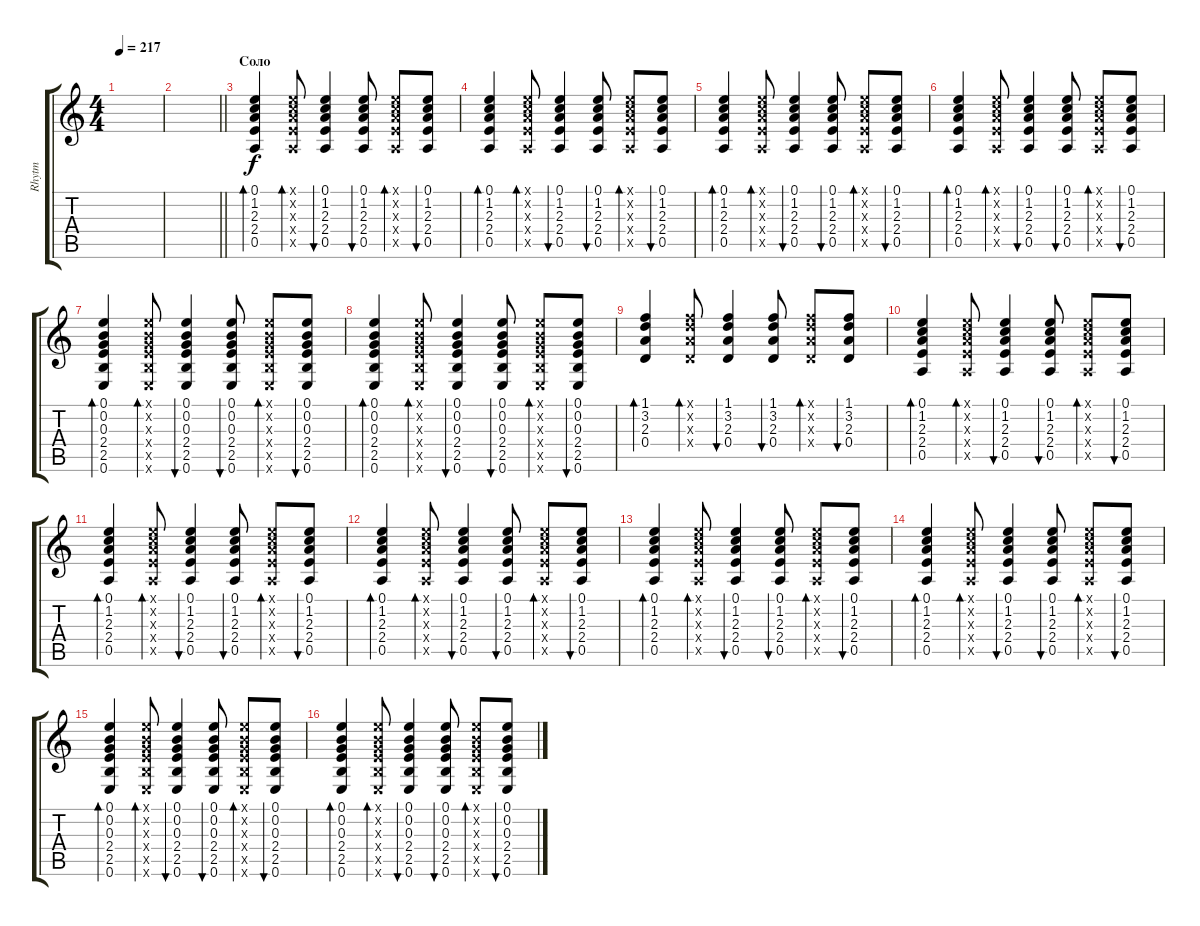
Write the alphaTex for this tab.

\track ("Rhytm" "Rhytm") {instrument acousticguitarsteel}
\staff {score tabs}
\tuning (E4 B3 G3 D3 A2 E2) {hide}
\ts (4 4)
\tempo 217
\clef g2
\ks c
|
\barLineRight lightlight
|
\section ("" "Соло")
(0.1 1.2 2.3 2.4 0.5).4{bd 60} (0.1{x} 1.2{x} 2.3{x} 2.4{x} 0.5{x}).8{bd 60} (0.1 1.2 2.3 2.4 0.5).4{bu 60} (0.1 1.2 2.3 2.4 0.5).8{bu 60} (0.1{x} 1.2{x} 2.3{x} 2.4{x} 0.5{x}).8{bd 60} (0.1 1.2 2.3 2.4 0.5).8{bu 60} |
(0.1 1.2 2.3 2.4 0.5).4{bd 60} (0.1{x} 1.2{x} 2.3{x} 2.4{x} 0.5{x}).8{bd 60} (0.1 1.2 2.3 2.4 0.5).4{bu 60} (0.1 1.2 2.3 2.4 0.5).8{bu 60} (0.1{x} 1.2{x} 2.3{x} 2.4{x} 0.5{x}).8{bd 60} (0.1 1.2 2.3 2.4 0.5).8{bu 60} |
(0.1 1.2 2.3 2.4 0.5).4{bd 60} (0.1{x} 1.2{x} 2.3{x} 2.4{x} 0.5{x}).8{bd 60} (0.1 1.2 2.3 2.4 0.5).4{bu 60} (0.1 1.2 2.3 2.4 0.5).8{bu 60} (0.1{x} 1.2{x} 2.3{x} 2.4{x} 0.5{x}).8{bd 60} (0.1 1.2 2.3 2.4 0.5).8{bu 60} |
(0.1 1.2 2.3 2.4 0.5).4{bd 60} (0.1{x} 1.2{x} 2.3{x} 2.4{x} 0.5{x}).8{bd 60} (0.1 1.2 2.3 2.4 0.5).4{bu 60} (0.1 1.2 2.3 2.4 0.5).8{bu 60} (0.1{x} 1.2{x} 2.3{x} 2.4{x} 0.5{x}).8{bd 60} (0.1 1.2 2.3 2.4 0.5).8{bu 60} |
(0.1 0.2 0.3 2.4 2.5 0.6).4{bd 60} (0.1{x} 0.2{x} 0.3{x} 2.4{x} 2.5{x} 0.6{x}).8{bd 60} (0.1 0.2 0.3 2.4 2.5 0.6).4{bu 60} (0.1 0.2 0.3 2.4 2.5 0.6).8{bu 60} (0.1{x} 0.2{x} 0.3{x} 2.4{x} 2.5{x} 0.6{x}).8{bd 60} (0.1 0.2 0.3 2.4 2.5 0.6).8{bu 60} |
(0.1 0.2 0.3 2.4 2.5 0.6).4{bd 60} (0.1{x} 0.2{x} 0.3{x} 2.4{x} 2.5{x} 0.6{x}).8{bd 60} (0.1 0.2 0.3 2.4 2.5 0.6).4{bu 60} (0.1 0.2 0.3 2.4 2.5 0.6).8{bu 60} (0.1{x} 0.2{x} 0.3{x} 2.4{x} 2.5{x} 0.6{x}).8{bd 60} (0.1 0.2 0.3 2.4 2.5 0.6).8{bu 60} |
(1.1 3.2 2.3 0.4).4{bd 60} (1.1{x} 3.2{x} 2.3{x} 0.4{x}).8{bd 60} (1.1 3.2 2.3 0.4).4{bu 60} (1.1 3.2 2.3 0.4).8{bu 60} (1.1{x} 3.2{x} 2.3{x} 0.4{x}).8{bd 60} (1.1 3.2 2.3 0.4).8{bu 60} |
(0.1 1.2 2.3 2.4 0.5).4{bd 60} (0.1{x} 1.2{x} 2.3{x} 2.4{x} 0.5{x}).8{bd 60} (0.1 1.2 2.3 2.4 0.5).4{bu 60} (0.1 1.2 2.3 2.4 0.5).8{bu 60} (0.1{x} 1.2{x} 2.3{x} 2.4{x} 0.5{x}).8{bd 60} (0.1 1.2 2.3 2.4 0.5).8{bu 60} |
(0.1 1.2 2.3 2.4 0.5).4{bd 60} (0.1{x} 1.2{x} 2.3{x} 2.4{x} 0.5{x}).8{bd 60} (0.1 1.2 2.3 2.4 0.5).4{bu 60} (0.1 1.2 2.3 2.4 0.5).8{bu 60} (0.1{x} 1.2{x} 2.3{x} 2.4{x} 0.5{x}).8{bd 60} (0.1 1.2 2.3 2.4 0.5).8{bu 60} |
(0.1 1.2 2.3 2.4 0.5).4{bd 60} (0.1{x} 1.2{x} 2.3{x} 2.4{x} 0.5{x}).8{bd 60} (0.1 1.2 2.3 2.4 0.5).4{bu 60} (0.1 1.2 2.3 2.4 0.5).8{bu 60} (0.1{x} 1.2{x} 2.3{x} 2.4{x} 0.5{x}).8{bd 60} (0.1 1.2 2.3 2.4 0.5).8{bu 60} |
(0.1 1.2 2.3 2.4 0.5).4{bd 60} (0.1{x} 1.2{x} 2.3{x} 2.4{x} 0.5{x}).8{bd 60} (0.1 1.2 2.3 2.4 0.5).4{bu 60} (0.1 1.2 2.3 2.4 0.5).8{bu 60} (0.1{x} 1.2{x} 2.3{x} 2.4{x} 0.5{x}).8{bd 60} (0.1 1.2 2.3 2.4 0.5).8{bu 60} |
(0.1 1.2 2.3 2.4 0.5).4{bd 60} (0.1{x} 1.2{x} 2.3{x} 2.4{x} 0.5{x}).8{bd 60} (0.1 1.2 2.3 2.4 0.5).4{bu 60} (0.1 1.2 2.3 2.4 0.5).8{bu 60} (0.1{x} 1.2{x} 2.3{x} 2.4{x} 0.5{x}).8{bd 60} (0.1 1.2 2.3 2.4 0.5).8{bu 60} |
(0.1 0.2 0.3 2.4 2.5 0.6).4{bd 60} (0.1{x} 0.2{x} 0.3{x} 2.4{x} 2.5{x} 0.6{x}).8{bd 60} (0.1 0.2 0.3 2.4 2.5 0.6).4{bu 60} (0.1 0.2 0.3 2.4 2.5 0.6).8{bu 60} (0.1{x} 0.2{x} 0.3{x} 2.4{x} 2.5{x} 0.6{x}).8{bd 60} (0.1 0.2 0.3 2.4 2.5 0.6).8{bu 60} |
(0.1 0.2 0.3 2.4 2.5 0.6).4{bd 60} (0.1{x} 0.2{x} 0.3{x} 2.4{x} 2.5{x} 0.6{x}).8{bd 60} (0.1 0.2 0.3 2.4 2.5 0.6).4{bu 60} (0.1 0.2 0.3 2.4 2.5 0.6).8{bu 60} (0.1{x} 0.2{x} 0.3{x} 2.4{x} 2.5{x} 0.6{x}).8{bd 60} (0.1 0.2 0.3 2.4 2.5 0.6).8{bu 60}
